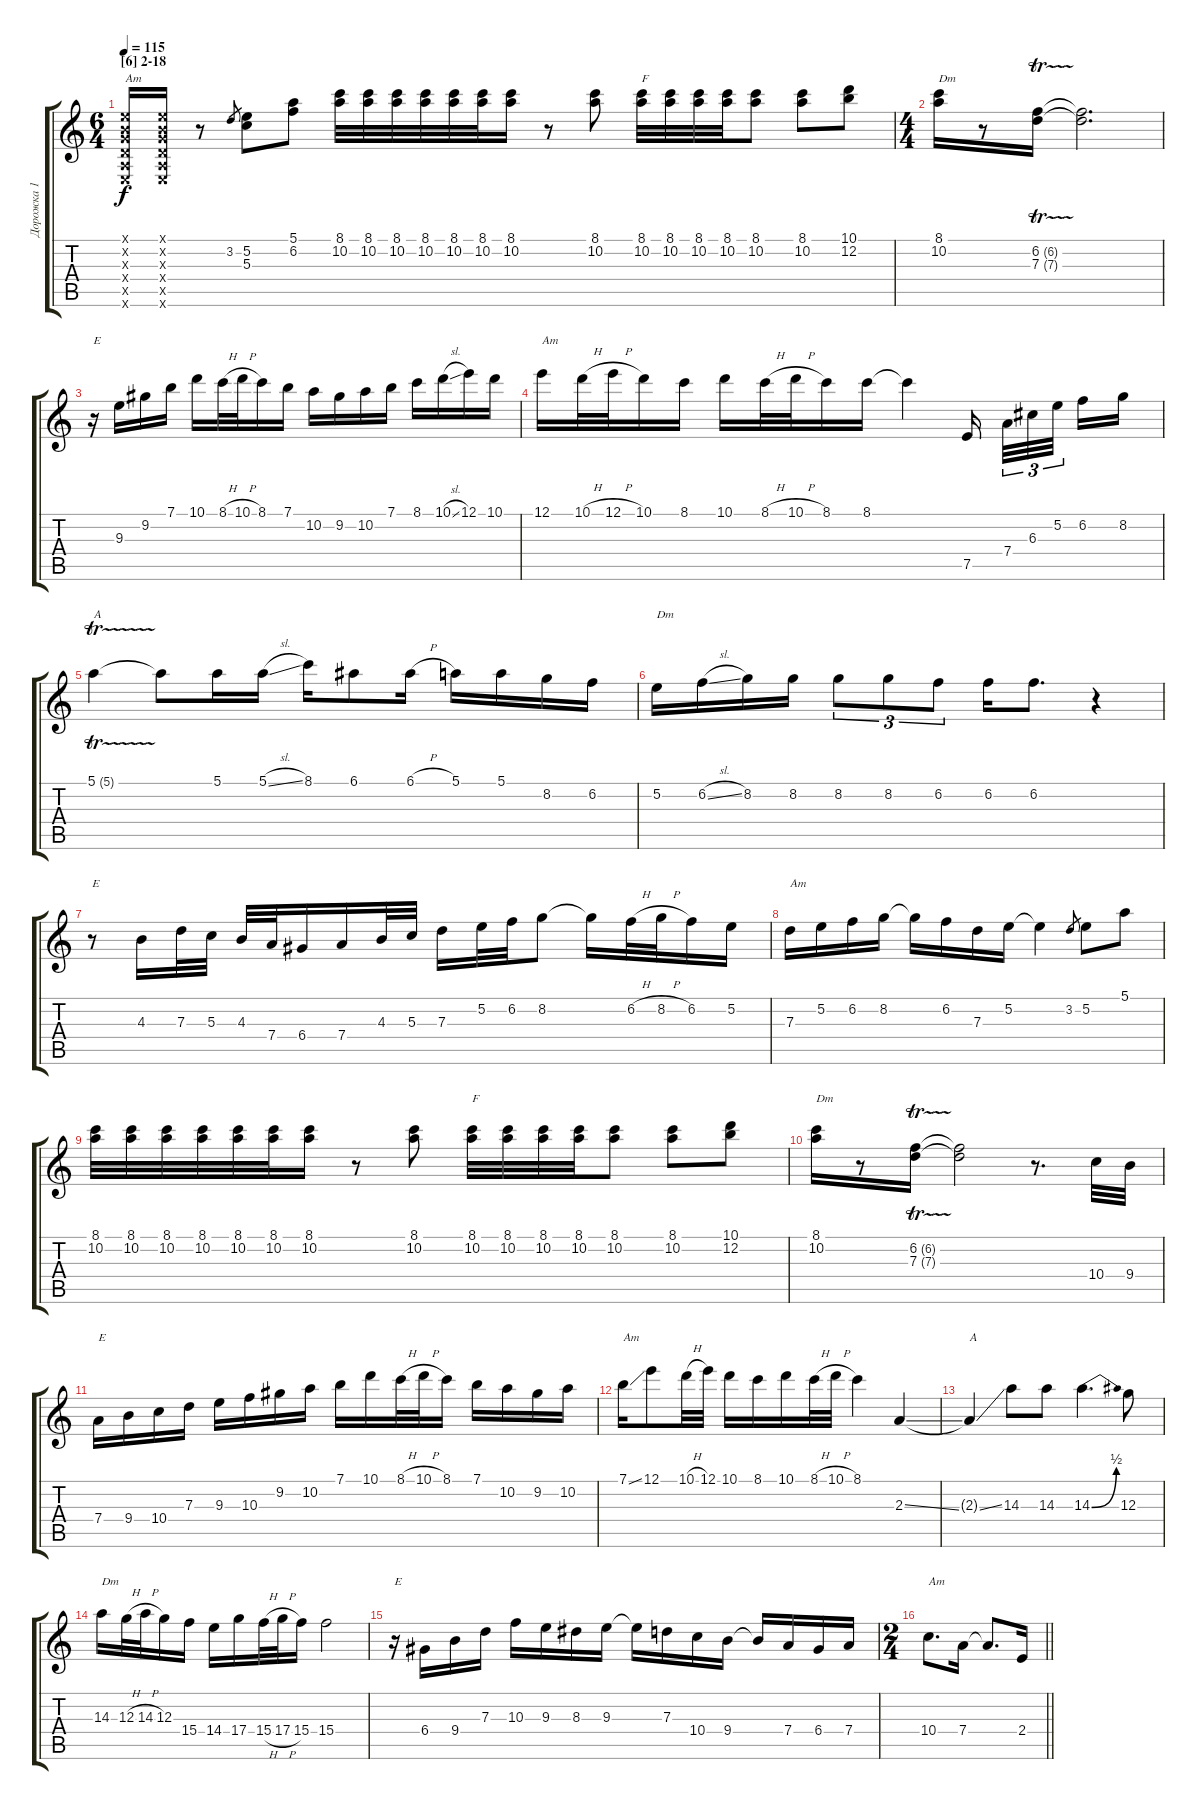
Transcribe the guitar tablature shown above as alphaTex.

\track ("Дорожка 1" "Дорожка 1") {instrument acousticguitarnylon}
\staff {score tabs}
\tuning (E4 B3 G3 D3 A2 E2) {hide}
\ts (6 4)
\section ("" "[6] 2-18")
\tempo 115
\clef g2
\ks c
(0.1{x} 0.2{x} 0.3{x} 0.4{x} 0.5{x} 0.6{x}).16{txt "Am" dy f} (0.1{x} 0.2{x} 0.3{x} 0.4{x} 0.5{x} 0.6{x}).16 r.8 3.2.8{gr} (5.2 5.3).8 (5.1 6.2).8 (8.1 10.2).32 (8.1 10.2).32 (8.1 10.2).32 (8.1 10.2).32 (8.1 10.2).32 (8.1 10.2).32 (8.1 10.2).16 r.8 (8.1 10.2).8 (8.1 10.2).32{txt "F"} (8.1 10.2).32 (8.1 10.2).32 (8.1 10.2).32 (8.1 10.2).8 (8.1 10.2).8 (10.1 12.2).8 |
\ts (4 4)
(8.1 10.2).16{txt "Dm"} r.8 (6.2{tr (6 32)} 7.3{tr (7 32)}).16 (6.2{t} 7.3{t}).2{d} |
r.16{txt "E"} 9.3.16 9.2.16 7.1.16 10.1.16 8.1{h}.32 10.1{h}.32 8.1.16 7.1.16 10.2.16 9.2.16 10.2.16 7.1.16 8.1.16 10.1{sl}.16 12.1.16 10.1.16 |
12.1.16{txt "Am"} 10.1{h}.32 12.1{h}.32 10.1.16 8.1.16 10.1.16 8.1{h}.32 10.1{h}.32 8.1.16 8.1.16 8.1{t}.4 7.5.16{beam splitsecondary} 7.4.32{tu (3 2)} 6.3.32{tu (3 2)} 5.2.32{tu (3 2) beam splitsecondary} 6.2.16 8.2.16 |
5.1{tr (5 32)}.4{txt "A"} 5.1{t}.8 5.1.16 5.1{sl}.16 8.1.16 6.1.8 6.1{h}.16 5.1.16 5.1.16 8.2.16 6.2.16 |
5.2.16{txt "Dm"} 6.2{sl}.16 8.2.16 8.2.16 8.2.8{tu (3 2)} 8.2.8{tu (3 2)} 6.2.8{tu (3 2)} 6.2.16 6.2.8{d} r.4 |
r.8{txt "E"} 4.3.16 7.3.32 5.3.32 4.3.32 7.4.32 6.4.16 7.4.16 4.3.32 5.3.32 7.3.16 5.2.32 6.2.32 8.2.8 8.2{t}.16 6.2{h}.32 8.2{h}.32 6.2.16 5.2.16 |
7.3.16{txt "Am"} 5.2.16 6.2.16 8.2.16 8.2{t}.16 6.2.16 7.3.16 5.2.16 5.2{t}.4 3.2.8{gr} 5.2.8 5.1.8 |
(8.1 10.2).32 (8.1 10.2).32 (8.1 10.2).32 (8.1 10.2).32 (8.1 10.2).32 (8.1 10.2).32 (8.1 10.2).16 r.8 (8.1 10.2).8 (8.1 10.2).32{txt "F"} (8.1 10.2).32 (8.1 10.2).32 (8.1 10.2).32 (8.1 10.2).8 (8.1 10.2).8 (10.1 12.2).8 |
(8.1 10.2).16{txt "Dm"} r.8 (6.2{tr (6 32)} 7.3{tr (7 32)}).16 (6.2{t} 7.3{t}).2 r.8{d} 10.4.32 9.4.32 |
7.4.16{txt "E"} 9.4.16 10.4.16 7.3.16 9.3.16 10.3.16 9.2.16 10.2.16 7.1.16 10.1.16 8.1{h}.32 10.1{h}.32 8.1.16 7.1.16 10.2.16 9.2.16 10.2.16 |
7.1{ss}.16{txt "Am"} 12.1.8 10.1{h}.32 12.1.32 10.1.16 8.1.16 10.1.16 8.1{h}.32 10.1{h}.32 8.1.4 2.3{ss}.4 |
2.3{ss t}.4{txt "A"} 14.3.8 14.3.8 14.3{be (bend 0 0 60 2)}.4{d} 12.3.8 |
14.3.16{txt "Dm"} 12.3{h}.32 14.3{h}.32 12.3.16 15.4.16 14.4.16 17.4.16 15.4{h}.32 17.4{h}.32 15.4.16 15.4.2 |
r.16{txt "E"} 6.4.16 9.4.16 7.3.16 10.3.16 9.3.16 8.3.16 9.3.16 9.3{t}.16 7.3.16 10.4.16 9.4.16 9.4{t}.16 7.4.16 6.4.16 7.4.16 |
\ts (2 4)
\barLineRight lightlight
10.4.8{d txt "Am"} 7.4.16 7.4{t}.8{d} 2.4.16
